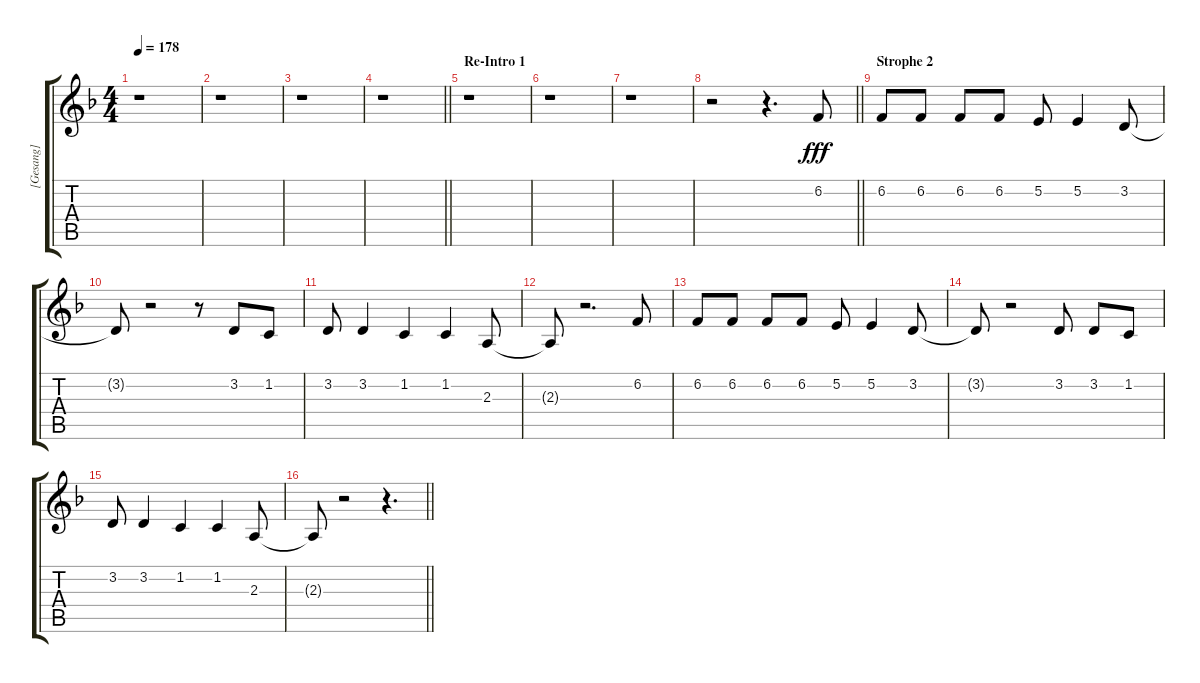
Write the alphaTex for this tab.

\track ("[Gesang]" "[Gesang]") {instrument tenorsax}
\staff {score tabs}
\tuning (E4 B3 G3 D3 A2 D2) {hide}
\ts (4 4)
\tempo 178
\clef g2
\ks dminor
r.1{dy fff} |
r.1 |
r.1 |
\barLineRight lightlight
r.1 |
\section ("" "Re-Intro 1")
r.1 |
r.1 |
r.1 |
\barLineRight lightlight
r.2 r.4{d} 6.2.8 |
\section ("" "Strophe 2")
6.2.8 6.2.8 6.2.8 6.2.8 5.2.8 5.2.4 3.2.8 |
3.2{t}.8 r.2 r.8 3.2.8 1.2.8 |
3.2.8 3.2.4 1.2.4 1.2.4 2.3.8 |
2.3{t}.8 r.2{d} 6.2.8 |
6.2.8 6.2.8 6.2.8 6.2.8 5.2.8 5.2.4 3.2.8 |
3.2{t}.8 r.2 3.2.8 3.2.8 1.2.8 |
3.2.8 3.2.4 1.2.4 1.2.4 2.3.8 |
\barLineRight lightlight
2.3{t}.8 r.2 r.4{d}
